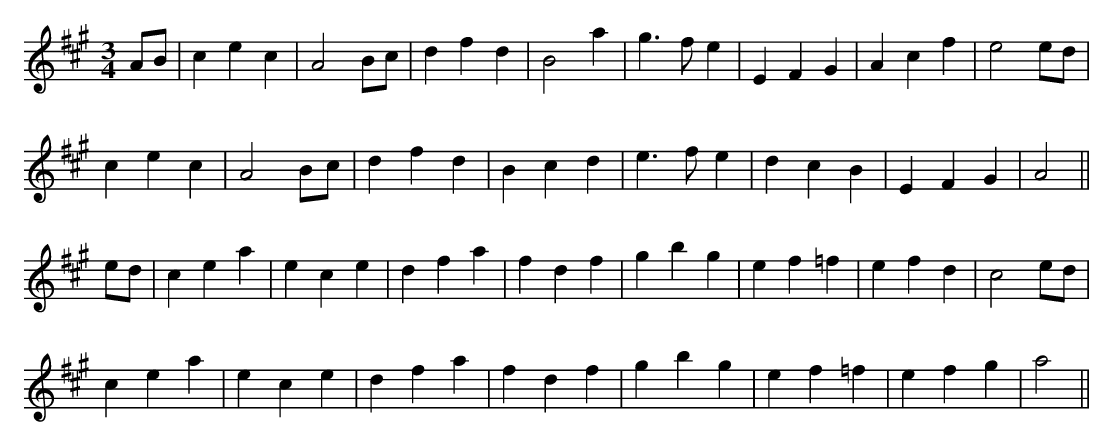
X:1
M:3/4
K:A
AB|c2 e2 c2|A4 Bc|d2 f2 d2|B4 a2|g3 f e2|E2 F2 G2|A2 c2 f2|e4 ed|
c2 e2 c2|A4 Bc|d2 f2 d2|B2 c2 d2|e3 f e2|d2 c2 B2|E2 F2 G2|A4||
ed|c2 e2 a2|e2 c2 e2|d2 f2 a2|f2 d2 f2|g2 b2 g2|e2 f2 =f2|e2 f2 d2|c4 ed|
c2 e2 a2|e2 c2 e2|d2 f2 a2|f2 d2 f2|g2 b2 g2|e2 f2 =f2|e2 f2 g2|a4||
